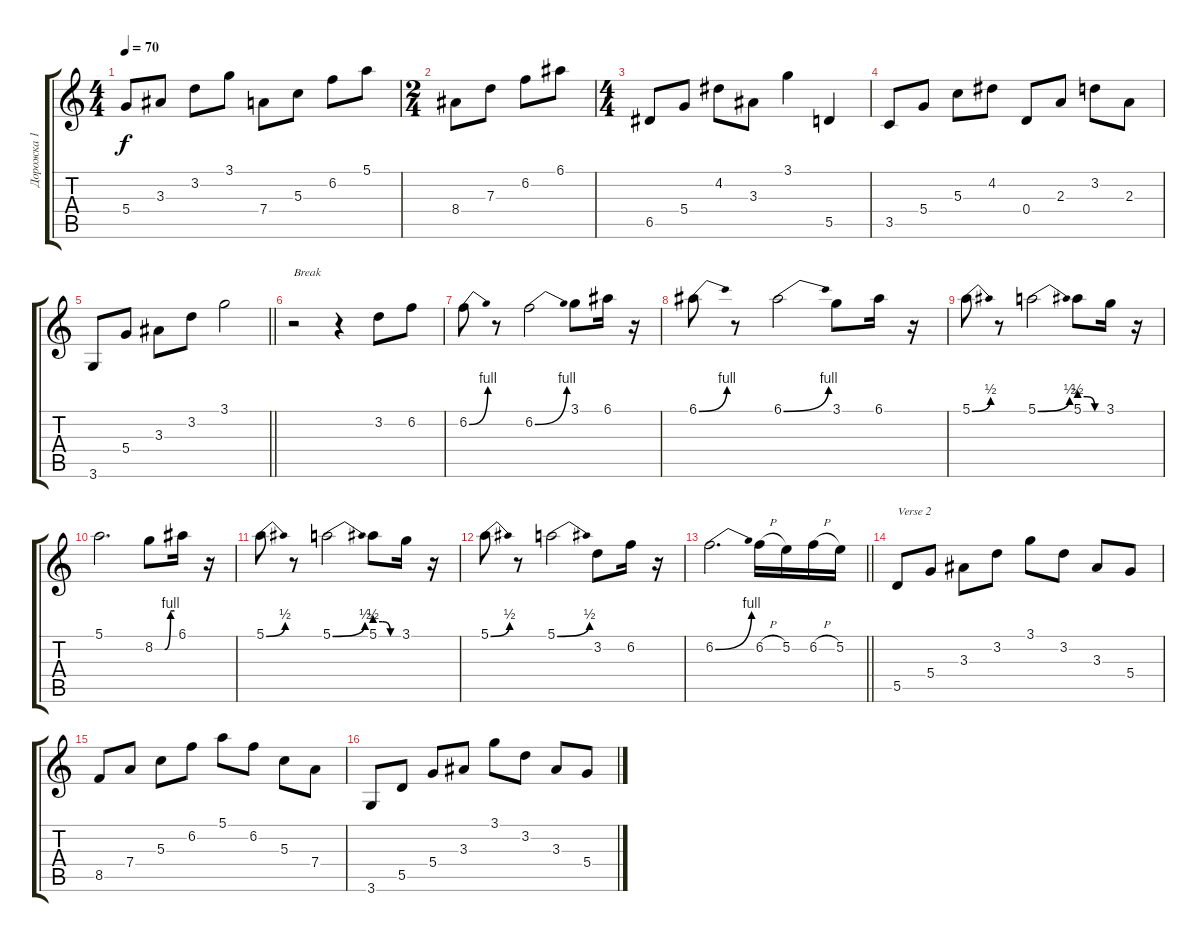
\track ("Дорожка 1" "Дорожка 1") {instrument acousticguitarsteel}
\staff {score tabs}
\tuning (E4 B3 G3 D3 A2 E2) {hide}
\ts (4 4)
\tempo 70
\clef g2
\ks c
5.4.8{dy f} 3.3.8 3.2.8 3.1.8 7.4.8 5.3.8 6.2.8 5.1.8 |
\ts (2 4)
8.4.8 7.3.8 6.2.8 6.1.8 |
\ts (4 4)
6.5.8 5.4.8 4.2.8 3.3.8 3.1.4 5.5.4 |
3.5.8 5.4.8 5.3.8 4.2.8 0.4.8 2.3.8 3.2.8 2.3.8 |
\barLineRight lightlight
3.6.8 5.4.8 3.3.8 3.2.8 3.1.2 |
r.2{txt "Break"} r.4 3.2.8 6.2.8 |
6.2{be (bend 0 0 60 4)}.8 r.8 6.2{be (bend 0 0 60 4)}.2 3.1.8 6.1.16 r.16 |
6.1{be (bend 0 0 60 4)}.8 r.8 6.1{be (bend 0 0 60 4)}.2 3.1.8 6.1.16 r.16 |
5.1{be (bend 0 0 60 2)}.8 r.8 5.1{be (bend 0 0 60 2)}.2 5.1{be (custom 0 2 20 2 40 0 60 0)}.8 3.1.16 r.16 |
5.1.2{d} 8.2{be (custom 0 0 30 0 48 4 60 4)}.8 6.1.16 r.16 |
5.1{be (bend 0 0 60 2)}.8 r.8 5.1{be (bend 0 0 60 2)}.2 5.1{be (custom 0 2 20 2 40 0 60 0)}.8 3.1.16 r.16 |
5.1{be (bend 0 0 60 2)}.8 r.8 5.1{be (bend 0 0 60 2)}.2 3.2.8 6.2.16 r.16 |
\barLineRight lightlight
6.2{be (bend 0 0 60 4)}.2{d} 6.2{h}.16 5.2.16 6.2{h}.16 5.2.16 |
5.5.8{txt "Verse 2"} 5.4.8 3.3.8 3.2.8 3.1.8 3.2.8 3.3.8 5.4.8 |
8.5.8 7.4.8 5.3.8 6.2.8 5.1.8 6.2.8 5.3.8 7.4.8 |
3.6.8 5.5.8 5.4.8 3.3.8 3.1.8 3.2.8 3.3.8 5.4.8
